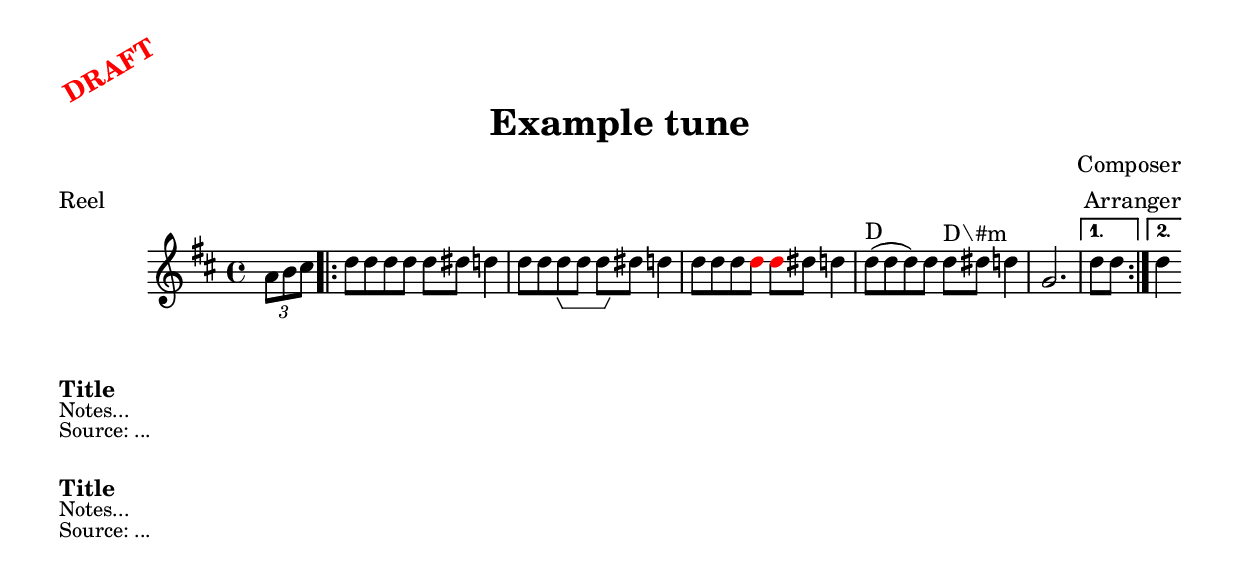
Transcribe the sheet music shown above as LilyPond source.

\version "2.20.0"
\language "english"

\paper {
  print-all-headers = ##t
}

% This is only needed if using Analysis brackets (startGroup)
\layout {
  \context {
    \Voice
    \consists Horizontal_bracket_engraver
  }
}

\markup \rotate #30 \large \bold \with-color "red" "DRAFT"

\score {
  \header {
    arranger = "Arranger"
    composer = "Composer"
    meter = "Reel"
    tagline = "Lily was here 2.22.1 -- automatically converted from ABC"
    title = "Example tune"
    transcription = "Transcription"
  }

  \absolute {
    \time 4/4
    \key d \major

    \partial 4 \tuplet 3/2 {   a'8    b'8    cs''8  } |

    \repeat volta 2 {
      d''8    d''8    d''8    d''8    d''8    ds''8    d''4  |
      d''8    d''8    d''8\startGroup   d''8    d''8\stopGroup    ds''8    d''4  |
      d''8    d''8    d''8
      \override NoteHead.color = #red
        d''8    d''8
      \override NoteHead.color = #black
      ds''8    d''4  |
      d''8    ^"D" (d''8    d''8 -)    d''8    d''8 ^"D\#m"    ds''8    d''4  |
      \partial 2. g'2. |
    }
    \alternative {
      {
        d''8 d''8
      }
      {
        d''4
      }
    }
  }
}

\markup \bold { Title }
\markup \smaller \wordwrap {
Notes...
}
\markup \smaller \wordwrap { Source: ... }

\markup \vspace #1

\markup \bold { Title }
\markup \smaller \wordwrap {
Notes...
}
\markup \smaller \wordwrap { Source: ... }
